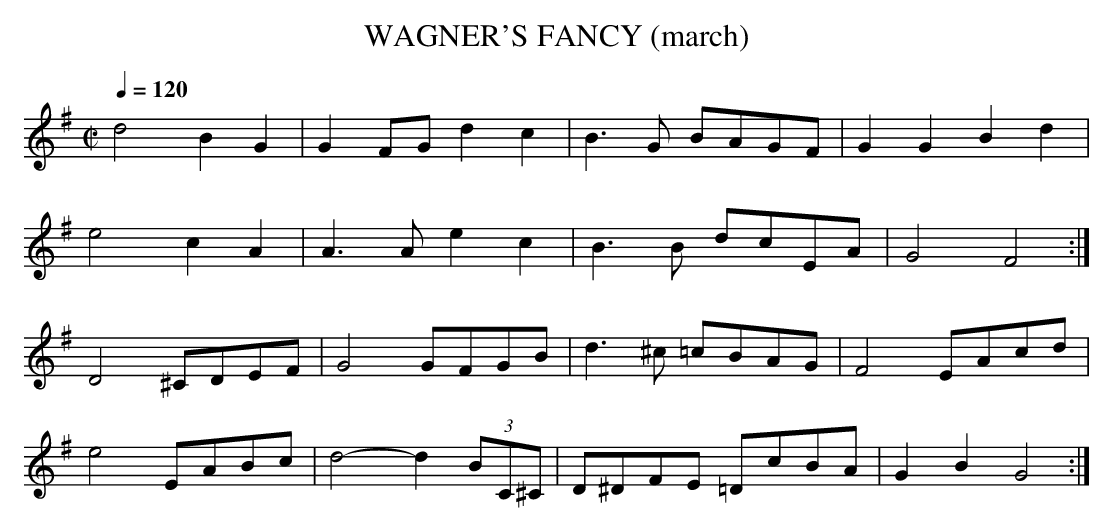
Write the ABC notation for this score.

X:1
T:WAGNER'S FANCY (march)
Q:1/4=120
M:C|
L:1/8
K:G
d4 B2G2|G2FG d2c2|B3G BAGF|G2G2 B2d2|
e4 c2A2|A3A e2c2|B3B dcEA|G4 F4:|
D4 ^CDEF|G4 GFGB|d3^c =cBAG|F4 EAcd|
e4 EABc|d4-d2 (3BC^C|D^DFE =DcBA|G2B2G4 :|
